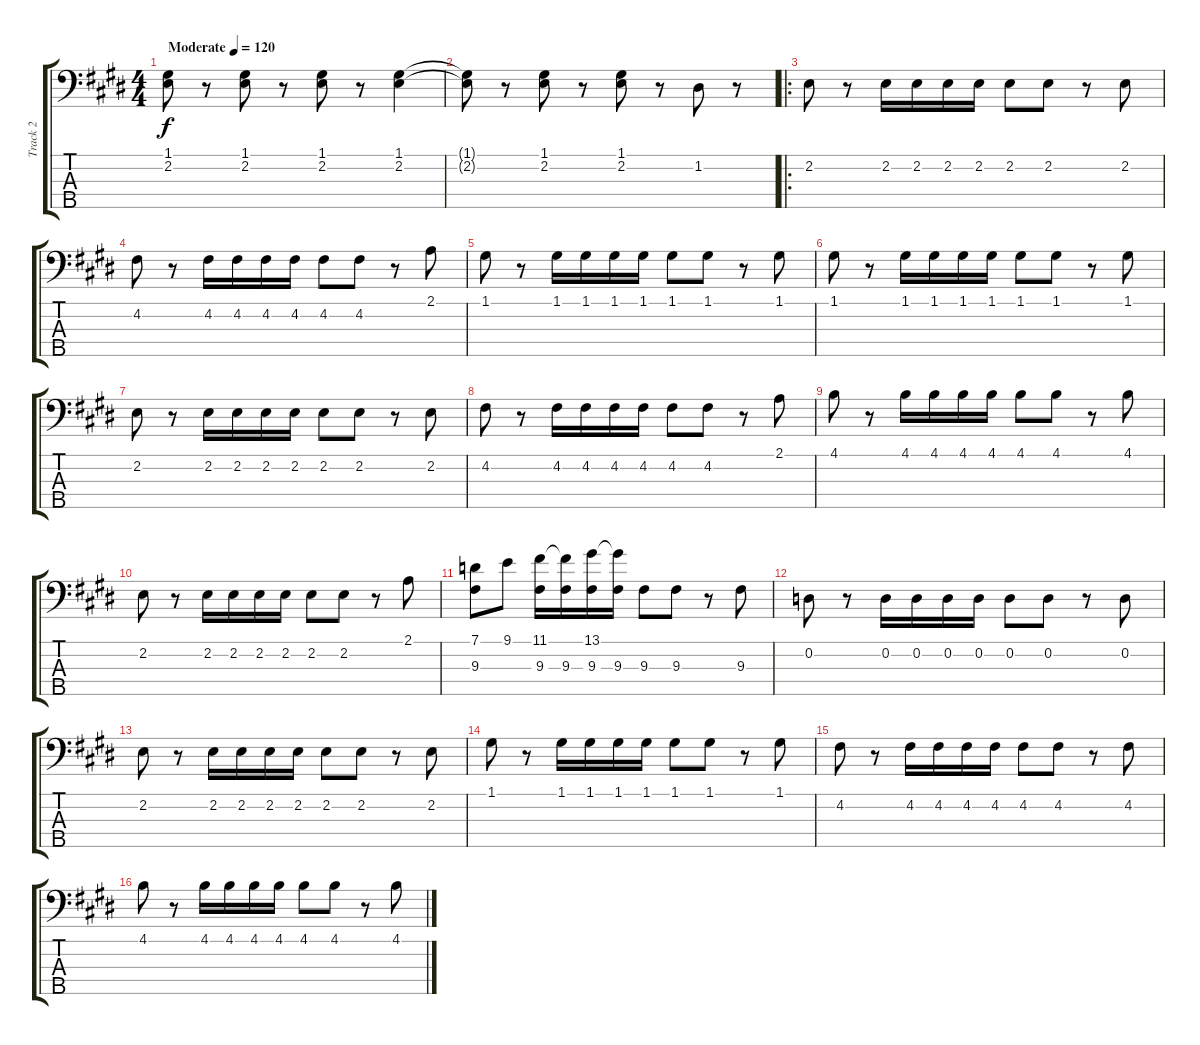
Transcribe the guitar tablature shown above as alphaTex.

\track ("Track 2" "Track 2") {instrument synthbass2}
\staff {score tabs}
\tuning (G2 D2 A1 E1 B0) {hide}
\ts (4 4)
\tempo (120 "Moderate")
\clef f4
\ks e
(1.1 2.2).8{dy f instrument synthbass2} r.8 (1.1 2.2).8 r.8 (1.1 2.2).8 r.8 (1.1 2.2).4 |
(1.1{t} 2.2{t}).8 r.8 (1.1 2.2).8 r.8 (1.1 2.2).8 r.8 1.2.8 r.8 |
\ro
2.2.8 r.8 2.2.16 2.2.16 2.2.16 2.2.16 2.2.8 2.2.8 r.8 2.2.8 |
4.2.8 r.8 4.2.16 4.2.16 4.2.16 4.2.16 4.2.8 4.2.8 r.8 2.1.8 |
1.1.8 r.8 1.1.16 1.1.16 1.1.16 1.1.16 1.1.8 1.1.8 r.8 1.1.8 |
1.1.8 r.8 1.1.16 1.1.16 1.1.16 1.1.16 1.1.8 1.1.8 r.8 1.1.8 |
2.2.8 r.8 2.2.16 2.2.16 2.2.16 2.2.16 2.2.8 2.2.8 r.8 2.2.8 |
4.2.8 r.8 4.2.16 4.2.16 4.2.16 4.2.16 4.2.8 4.2.8 r.8 2.1.8 |
4.1.8 r.8 4.1.16 4.1.16 4.1.16 4.1.16 4.1.8 4.1.8 r.8 4.1.8 |
2.2.8 r.8 2.2.16 2.2.16 2.2.16 2.2.16 2.2.8 2.2.8 r.8 2.1.8 |
(7.1 9.3).8 9.1.8 (11.1 9.3).16 (11.1{t} 9.3).16 (13.1 9.3).16 (13.1{t} 9.3).16 9.3.8 9.3.8 r.8 9.3.8 |
0.2.8 r.8 0.2.16 0.2.16 0.2.16 0.2.16 0.2.8 0.2.8 r.8 0.2.8 |
2.2.8 r.8 2.2.16 2.2.16 2.2.16 2.2.16 2.2.8 2.2.8 r.8 2.2.8 |
1.1.8 r.8 1.1.16 1.1.16 1.1.16 1.1.16 1.1.8 1.1.8 r.8 1.1.8 |
4.2.8 r.8 4.2.16 4.2.16 4.2.16 4.2.16 4.2.8 4.2.8 r.8 4.2.8 |
4.1.8 r.8 4.1.16 4.1.16 4.1.16 4.1.16 4.1.8 4.1.8 r.8 4.1.8
